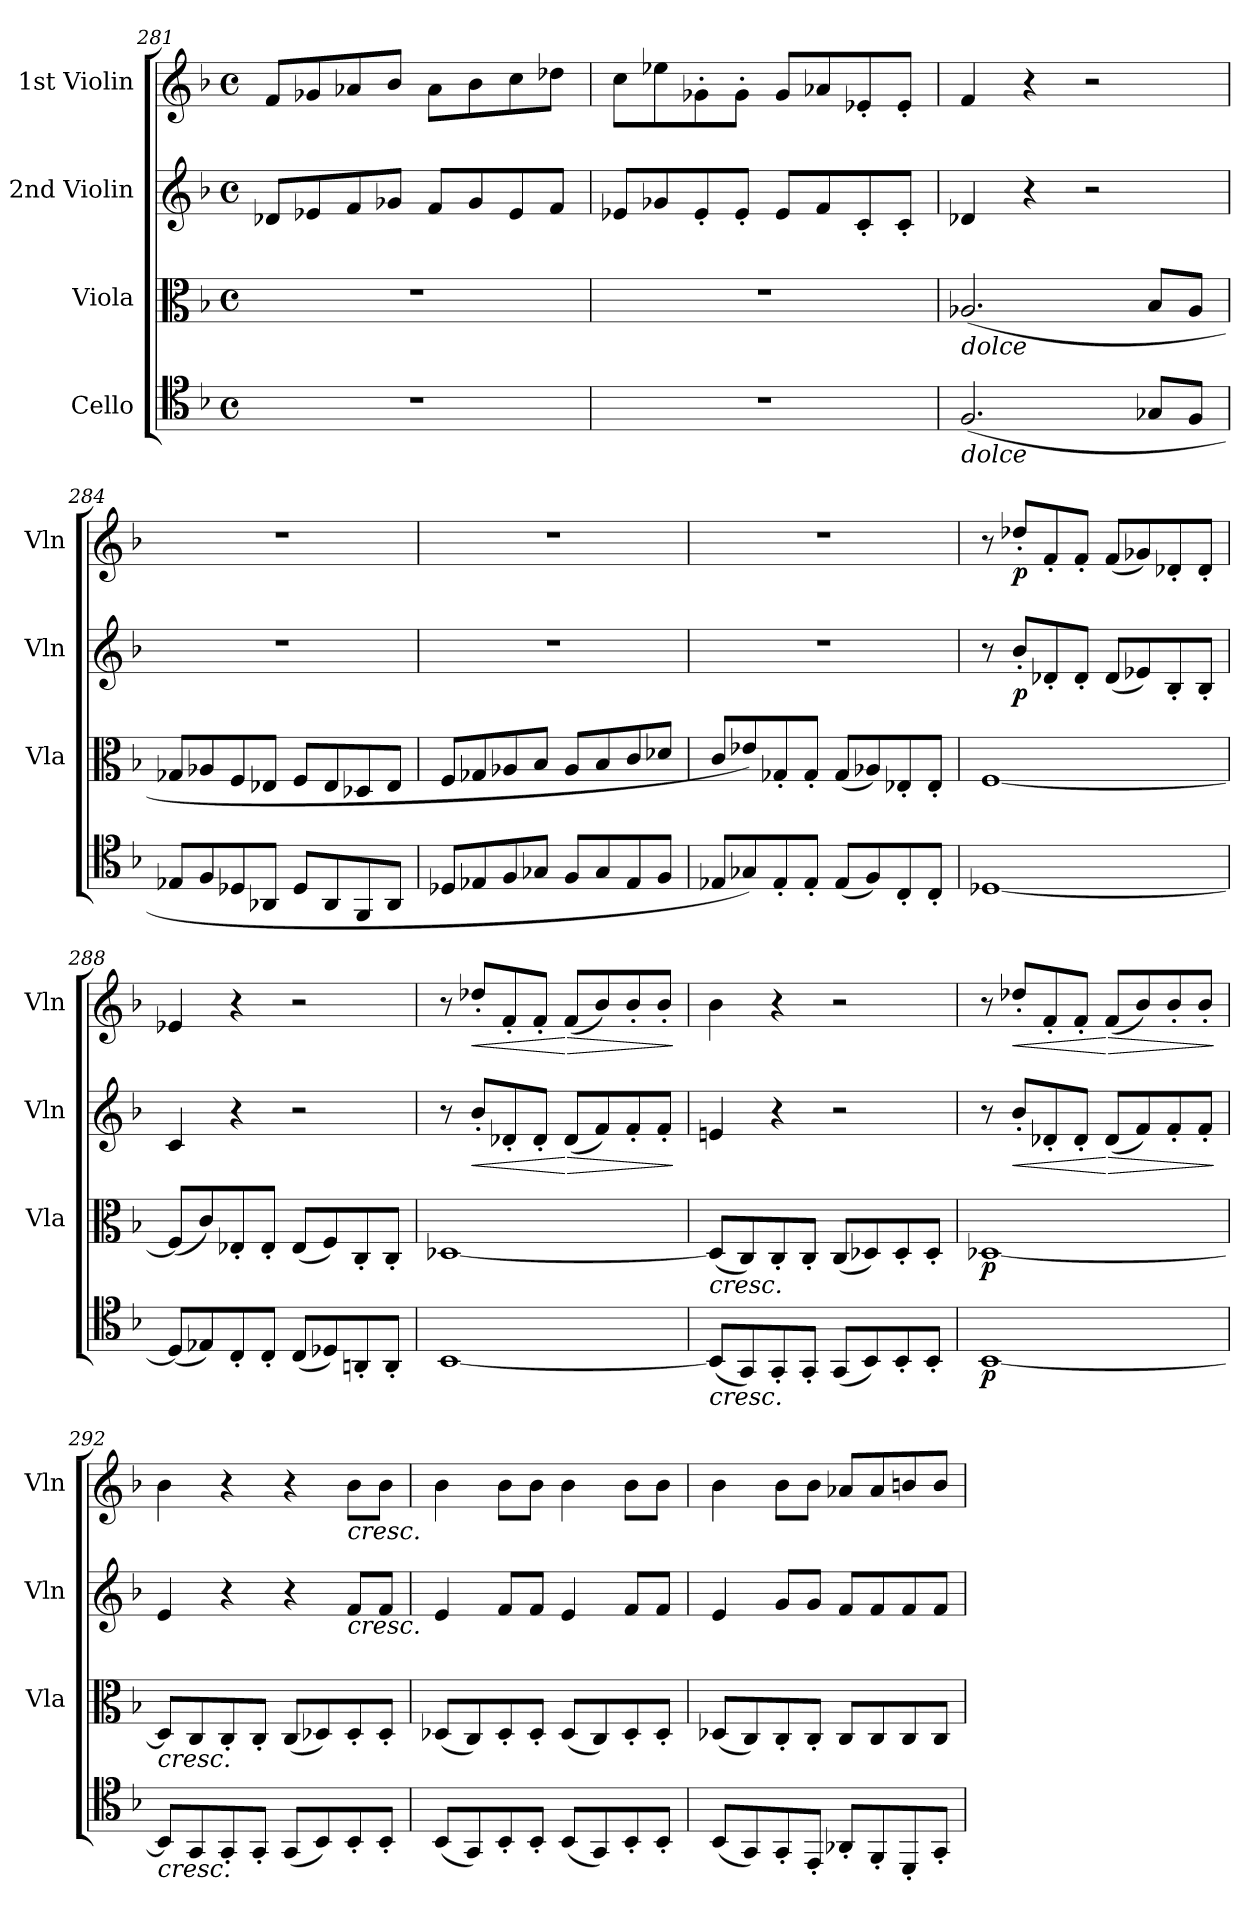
**kern	**dynam	**kern	**dynam	**kern	**dynam	**kern	**dynam
*part4	*part4	*part3	*part3	*part2	*part2	*part1	*part1
*staff4	*staff4	*staff3	*staff3	*staff2	*staff2	*staff1	*staff1
*I"Cello	*	*I"Viola	*	*I"2nd Violin	*	*I"1st Violin	*
*	*	*I'Vla	*	*I'Vln	*	*I'Vln	*
*clefC4	*	*clefC3	*	*clefG2	*	*clefG2	*
*k[b-]	*	*k[b-]	*	*k[b-]	*	*k[b-]	*
*M4/4	*	*M4/4	*	*M4/4	*	*M4/4	*
*met(c)	*	*met(c)	*	*met(c)	*	*met(c)	*
=281	=281	=281	=281	=281	=281	=281	=281
1r	.	1r	.	8d-XL	.	8fL	.
.	.	.	.	8e-X	.	8g-X	.
.	.	.	.	8f	.	8a-X	.
.	.	.	.	8g-XJ	.	8b-J	.
.	.	.	.	8fL	.	8a-L	.
.	.	.	.	8g-	.	8b-	.
.	.	.	.	8e-	.	8cc	.
.	.	.	.	8fJ	.	8dd-XJ	.
=282	=282	=282	=282	=282	=282	=282	=282
1r	.	1r	.	8e-XL	.	8ccL	.
.	.	.	.	8g-X	.	8ee-X	.
.	.	.	.	8e-'	.	8g-X'	.
.	.	.	.	8e-'J	.	8g-'J	.
.	.	.	.	8e-L	.	8g-L	.
.	.	.	.	8f	.	8a-X	.
.	.	.	.	8c'	.	8e-X'	.
.	.	.	.	8c'J	.	8e-'J	.
=283	=283	=283	=283	=283	=283	=283	=283
!	!	!LO:TX:b:i:t=dolce	!	!	!	!	!
!LO:TX:b:i:t=dolce	!	!	!	!	!	!	!
(2.F	.	(2.A-X	.	4d-X	.	4f	.
.	.	.	.	4r	.	4r	.
.	.	.	.	2r	.	2r	.
8G-XL	.	8B-L	.	.	.	.	.
8FJ	.	8A-J	.	.	.	.	.
=284	=284	=284	=284	=284	=284	=284	=284
8E-XL	.	8G-XL	.	1r	.	1r	.
8F	.	8A-X	.	.	.	.	.
8D-X	.	8F	.	.	.	.	.
8AA-XJ	.	8E-XJ	.	.	.	.	.
8D-L	.	8FL	.	.	.	.	.
8AA-	.	8E-	.	.	.	.	.
8FF	.	8D-X	.	.	.	.	.
8AA-J	.	8E-J	.	.	.	.	.
=285	=285	=285	=285	=285	=285	=285	=285
8D-XL	.	8FL	.	1r	.	1r	.
8E-X	.	8G-X	.	.	.	.	.
8F	.	8A-X	.	.	.	.	.
8G-XJ	.	8B-J	.	.	.	.	.
8FL	.	8A-L	.	.	.	.	.
8G-	.	8B-	.	.	.	.	.
8E-	.	8c	.	.	.	.	.
8FJ	.	8d-XJ	.	.	.	.	.
=286	=286	=286	=286	=286	=286	=286	=286
8E-XL	.	8cL	.	1r	.	1r	.
8G-X)	.	8e-X)	.	.	.	.	.
8E-'	.	8G-X'	.	.	.	.	.
8E-'J	.	8G-'J	.	.	.	.	.
(8E-L	.	(8G-L	.	.	.	.	.
8F)	.	8A-X)	.	.	.	.	.
8C'	.	8E-X'	.	.	.	.	.
8C'J	.	8E-'J	.	.	.	.	.
=287	=287	=287	=287	=287	=287	=287	=287
[1D-X	.	[1F	.	8r	.	8r	.
.	.	.	.	8b-'L	p	8dd-X'L	p
.	.	.	.	8d-X'	.	8f'	.
.	.	.	.	8d-'J	.	8f'J	.
.	.	.	.	(8d-L	.	(8fL	.
.	.	.	.	8e-X)	.	8g-X)	.
.	.	.	.	8B-'	.	8d-X'	.
.	.	.	.	8B-'J	.	8d-'J	.
=288	=288	=288	=288	=288	=288	=288	=288
(8D-L]	.	(8FL]	.	4c	.	4e-X	.
8E-X)	.	8c)	.	.	.	.	.
8C'	.	8E-X'	.	4r	.	4r	.
8C'J	.	8E-'J	.	.	.	.	.
(8CL	.	(8E-L	.	2r	.	2r	.
8D-X)	.	8F)	.	.	.	.	.
8AAn'	.	8C'	.	.	.	.	.
8AA'J	.	8C'J	.	.	.	.	.
=289	=289	=289	=289	=289	=289	=289	=289
[1BB-	.	[1D-X	.	8r	.	8r	.
!	!	!	!	!	!LO:HP:b	!	!LO:HP:b
.	.	.	.	8b-'L	<	8dd-X'L	<
.	.	.	.	8d-X'	.	8f'	.
.	.	.	.	8d-'J	.	8f'J	.
!	!	!	!	!	!LO:HP:n=1:b	!	!LO:HP:n=1:b
.	.	.	.	(8d-L	[ >	(8fL	[ >
.	.	.	.	8f)	.	8b-)	.
.	.	.	.	8f'	.	8b-'	.
.	.	.	.	8f'J	.	8b-'J	.
.	.	.	.	.	]	.	]
=290	=290	=290	=290	=290	=290	=290	=290
!	!	!LO:TX:b:i:t=cresc.	!	!	!	!	!
!LO:TX:b:i:t=cresc.	!	!	!	!	!	!	!
(8BB-L]	.	(8D-L]	.	4en	.	4b-	.
8GG)	.	8C)	.	.	.	.	.
8GG'	.	8C'	.	4r	.	4r	.
8GG'J	.	8C'J	.	.	.	.	.
(8GGL	.	(8CL	.	2r	.	2r	.
8BB-)	.	8D-X)	.	.	.	.	.
8BB-'	.	8D-'	.	.	.	.	.
8BB-'J	.	8D-'J	.	.	.	.	.
=291	=291	=291	=291	=291	=291	=291	=291
[1BB-	p	[1D-X	p	8r	.	8r	.
!	!	!	!	!	!LO:HP:b	!	!LO:HP:b
.	.	.	.	8b-'L	<	8dd-X'L	<
.	.	.	.	8d-X'	.	8f'	.
.	.	.	.	8d-'J	.	8f'J	.
!	!	!	!	!	!LO:HP:n=1:b	!	!LO:HP:n=1:b
.	.	.	.	(8d-L	[ >	(8fL	[ >
.	.	.	.	8f)	.	8b-)	.
.	.	.	.	8f'	.	8b-'	.
.	.	.	.	8f'J	.	8b-'J	.
.	.	.	.	.	]	.	]
=292	=292	=292	=292	=292	=292	=292	=292
!	!	!LO:TX:b:i:t=cresc.	!	!	!	!	!
!LO:TX:b:i:t=cresc.	!	!	!	!	!	!	!
8BB-L]	.	8D-L]	.	4e	.	4b-	.
8GG	.	8C	.	.	.	.	.
8GG'	.	8C'	.	4r	.	4r	.
8GG'J	.	8C'J	.	.	.	.	.
(8GGL	.	(8CL	.	4r	.	4r	.
8BB-)	.	8D-X)	.	.	.	.	.
!	!	!	!	!	!	!LO:TX:b:i:t=cresc.	!
!	!	!	!	!LO:TX:b:i:t=cresc.	!	!	!
8BB-'	.	8D-'	.	8fL	.	8b-L	.
8BB-'J	.	8D-'J	.	8fJ	.	8b-J	.
=293	=293	=293	=293	=293	=293	=293	=293
(8BB-L	.	(8D-XL	.	4e	.	4b-	.
8GG)	.	8C)	.	.	.	.	.
8BB-'	.	8D-'	.	8fL	.	8b-L	.
8BB-'J	.	8D-'J	.	8fJ	.	8b-J	.
(8BB-L	.	(8D-L	.	4e	.	4b-	.
8GG)	.	8C)	.	.	.	.	.
8BB-'	.	8D-'	.	8fL	.	8b-L	.
8BB-'J	.	8D-'J	.	8fJ	.	8b-J	.
=294	=294	=294	=294	=294	=294	=294	=294
(8BB-L	.	(8D-XL	.	4e	.	4b-	.
8GG)	.	8C)	.	.	.	.	.
8GG'	.	8C'	.	8gL	.	8b-L	.
8EE'J	.	8C'J	.	8gJ	.	8b-J	.
8AA-X'L	.	8CL	.	8fL	.	8a-XL	.
8FF'	.	8C	.	8f	.	8a-	.
8DD'	.	8C	.	8f	.	8bn	.
8GG'J	.	8CJ	.	8fJ	.	8bJ	.
=	=	=	=	=	=	=	=
*-	*-	*-	*-	*-	*-	*-	*-
